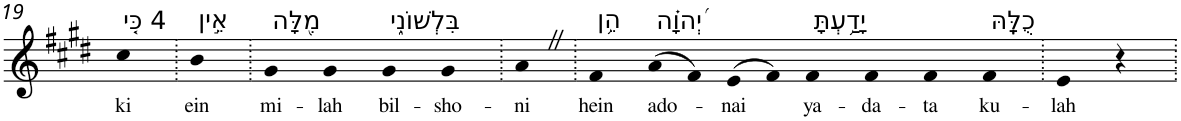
**kern	**text
*part1	*part1
*staff1	*staff1
*I"Piano	*
*I'Pno	*
!!LO:PB:g=z
*clefG2	*
*k[f#c#g#d#]	*
*E:	*
=19	=19
!LO:TX:a:t=4 כִּ֤י	!
!	!LO:LY:b
4cc#	ki
=20.	=20.
!LO:TX:a:t=אֵ֣ין	!
!	!LO:LY:b
4b	ein
=21.	=21.
!LO:TX:a:t=מִ֭לָּה	!
!	!LO:LY:b
4g#	mi-
!	!LO:LY:b
4g#	-lah
!LO:TX:a:t=בִּלְשׁוֹנִ֑י	!
!	!LO:LY:b
4g#	bil-
!	!LO:LY:b
4g#	-sho-
=22.	=22.
!	!LO:LY:b
4aZ	-ni
=23.	=23.
!LO:TX:a:t=הֵ֥ן	!
!	!LO:LY:b
4f#	hein
!LO:TX:a:t=יְ֝הוָ֗ה	!
!	!LO:LY:b
(>8a	ado-
8f#)	.
!	!LO:LY:b
(>8e	-nai
8f#)	.
!LO:TX:a:t=יָדַ֥עְתָּ	!
!	!LO:LY:b
4f#	ya-
!	!LO:LY:b
4f#	-da-
!	!LO:LY:b
4f#	-ta
!LO:TX:a:t=כֻלָּֽהּ	!
!	!LO:LY:b
4f#	ku-
=24.	=24.
!	!LO:LY:b
4e	-lah
4r	.
=.	=.
*-	*-
